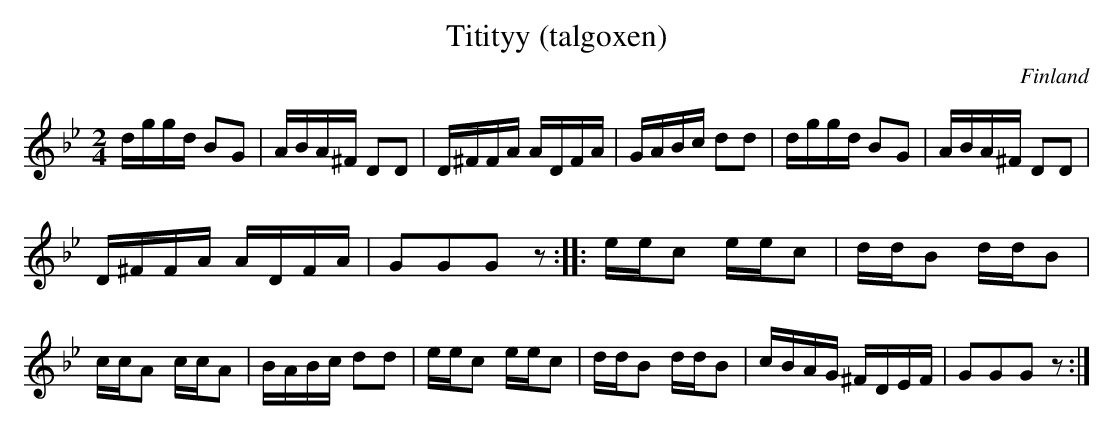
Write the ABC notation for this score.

X:1
T:Titityy (talgoxen)
O:Finland
M:2/4
K:Gm
dggd B2G2|ABA^F D2D2|\
D^FFA ADFA|GABc d2d2|\
dggd B2G2|ABA^F D2D2|
D^FFA ADFA|G2G2G2z2 ::\
eec2 eec2|ddB2 ddB2|
ccA2 ccA2|BABc d2d2|\
eec2 eec2|ddB2 ddB2|\
cBAG ^FDEF|G2G2G2z2:|
